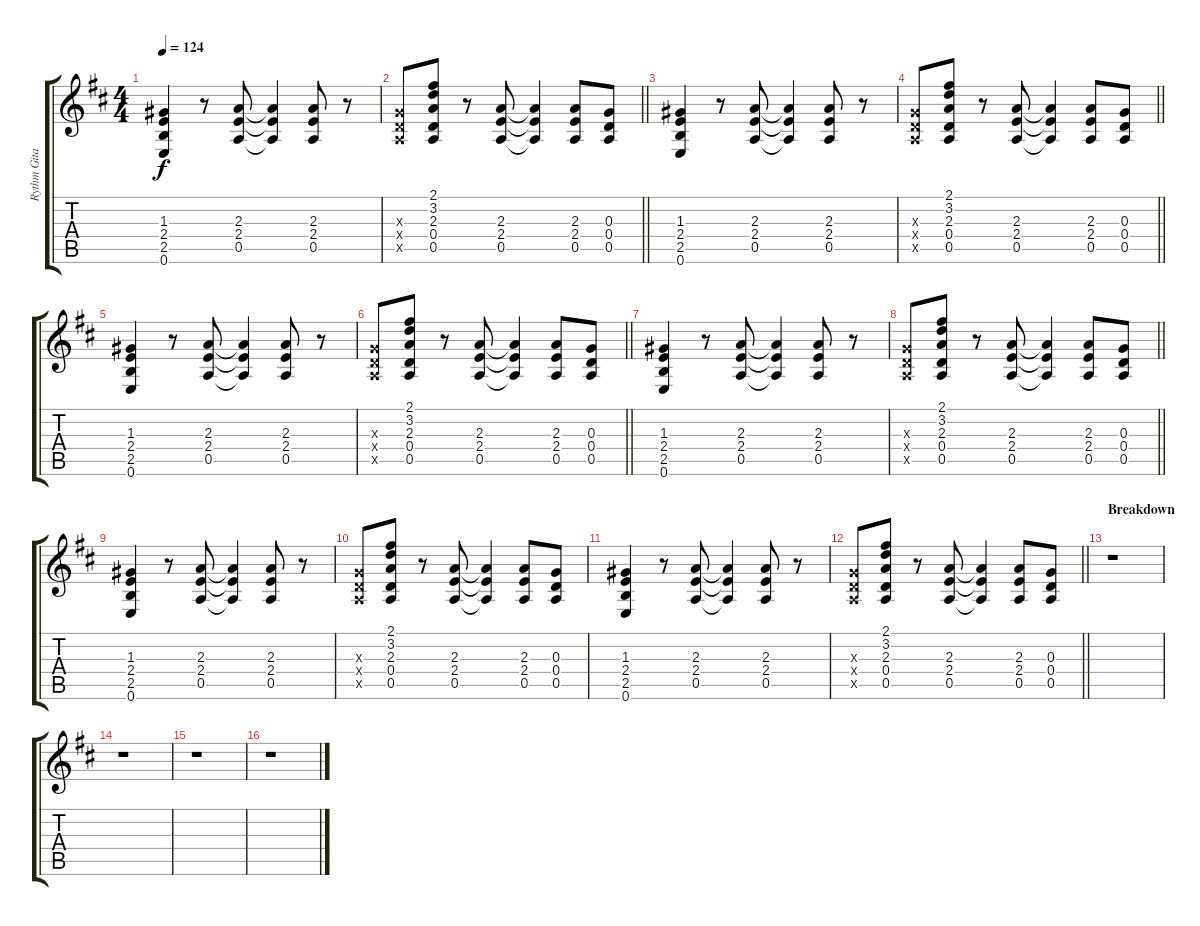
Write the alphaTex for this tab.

\track ("Rythm Gitar - Mark Melchiorre Jr." "Rythm Gita") {instrument overdrivenguitar}
\staff {score tabs}
\tuning (E4 B3 G3 D3 A2 E2) {hide}
\ts (4 4)
\tempo 124
\clef g2
\ks d
(1.3 2.4 2.5 0.6).4{dy f} r.8 (2.3 2.4 0.5).8 (2.3{t} 2.4{t} 0.5{t}).4 (2.3 2.4 0.5).8 r.8 |
\barLineRight lightlight
(0.3{x} 0.4{x} 0.5{x}).8 (2.1 3.2 2.3 0.4 0.5).8 r.8 (2.3 2.4 0.5).8 (2.3{t} 2.4{t} 0.5{t}).4 (2.3 2.4 0.5).8 (0.3 0.4 0.5).8 |
(1.3 2.4 2.5 0.6).4 r.8 (2.3 2.4 0.5).8 (2.3{t} 2.4{t} 0.5{t}).4 (2.3 2.4 0.5).8 r.8 |
\barLineRight lightlight
(0.3{x} 0.4{x} 0.5{x}).8 (2.1 3.2 2.3 0.4 0.5).8 r.8 (2.3 2.4 0.5).8 (2.3{t} 2.4{t} 0.5{t}).4 (2.3 2.4 0.5).8 (0.3 0.4 0.5).8 |
(1.3 2.4 2.5 0.6).4 r.8 (2.3 2.4 0.5).8 (2.3{t} 2.4{t} 0.5{t}).4 (2.3 2.4 0.5).8 r.8 |
\barLineRight lightlight
(0.3{x} 0.4{x} 0.5{x}).8 (2.1 3.2 2.3 0.4 0.5).8 r.8 (2.3 2.4 0.5).8 (2.3{t} 2.4{t} 0.5{t}).4 (2.3 2.4 0.5).8 (0.3 0.4 0.5).8 |
(1.3 2.4 2.5 0.6).4 r.8 (2.3 2.4 0.5).8 (2.3{t} 2.4{t} 0.5{t}).4 (2.3 2.4 0.5).8 r.8 |
\barLineRight lightlight
(0.3{x} 0.4{x} 0.5{x}).8 (2.1 3.2 2.3 0.4 0.5).8 r.8 (2.3 2.4 0.5).8 (2.3{t} 2.4{t} 0.5{t}).4 (2.3 2.4 0.5).8 (0.3 0.4 0.5).8 |
(1.3 2.4 2.5 0.6).4 r.8 (2.3 2.4 0.5).8 (2.3{t} 2.4{t} 0.5{t}).4 (2.3 2.4 0.5).8 r.8 |
(0.3{x} 0.4{x} 0.5{x}).8 (2.1 3.2 2.3 0.4 0.5).8 r.8 (2.3 2.4 0.5).8 (2.3{t} 2.4{t} 0.5{t}).4 (2.3 2.4 0.5).8 (0.3 0.4 0.5).8 |
(1.3 2.4 2.5 0.6).4 r.8 (2.3 2.4 0.5).8 (2.3{t} 2.4{t} 0.5{t}).4 (2.3 2.4 0.5).8 r.8 |
\barLineRight lightlight
(0.3{x} 0.4{x} 0.5{x}).8 (2.1 3.2 2.3 0.4 0.5).8 r.8 (2.3 2.4 0.5).8 (2.3{t} 2.4{t} 0.5{t}).4 (2.3 2.4 0.5).8 (0.3 0.4 0.5).8 |
\section ("" "Breakdown")
r.1 |
r.1 |
r.1 |
r.1
